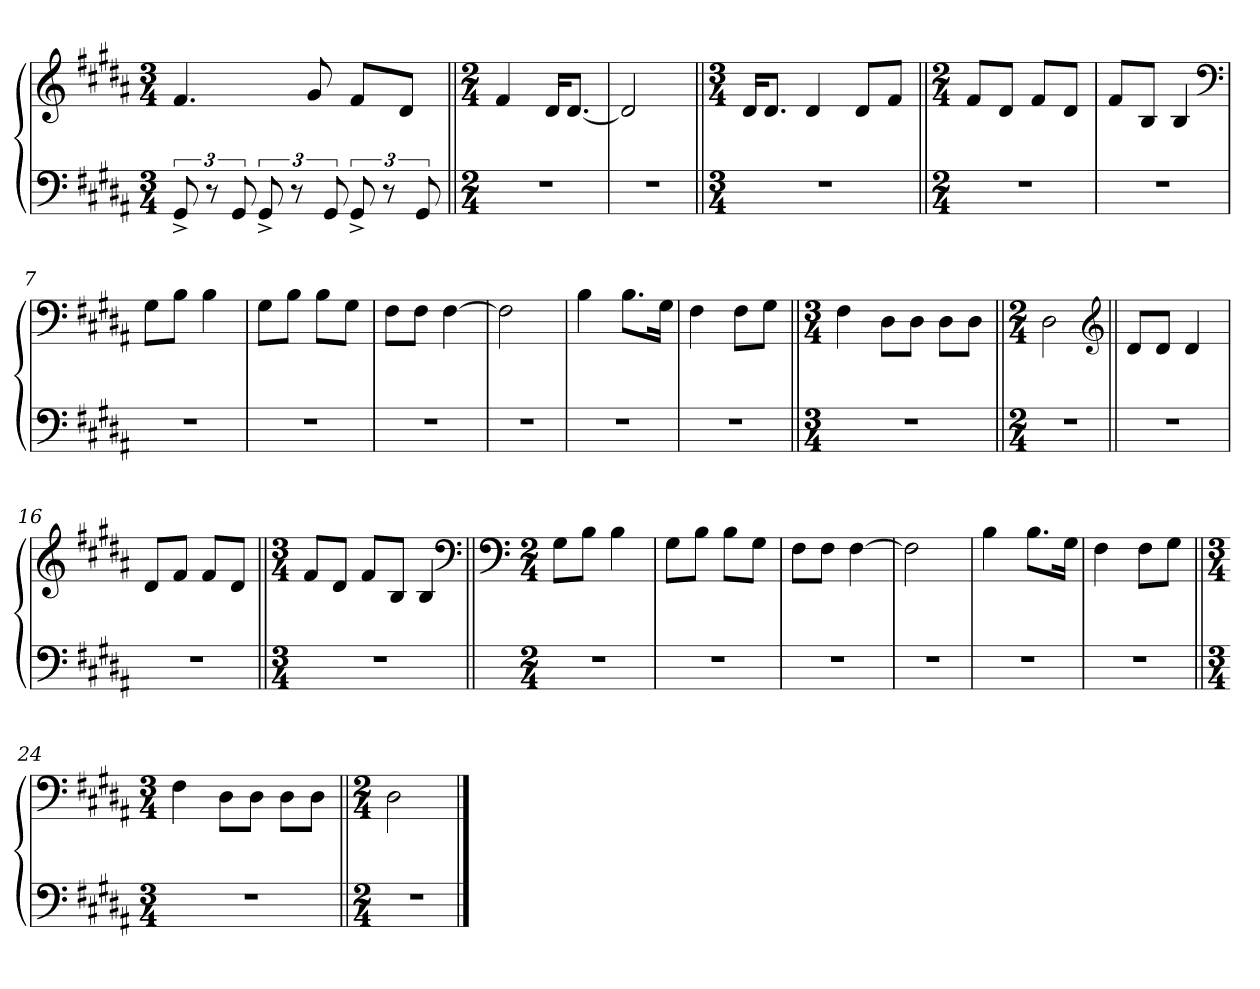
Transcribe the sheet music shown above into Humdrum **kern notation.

**kern	**kern
*part1	*part1
*staff2	*staff1
*clefF4	*clefG2
*k[f#c#g#d#a#]	*k[f#c#g#d#a#]
*M3/4	*M3/4
=1	=1
12GG#^/	4.f#/
12r	.
12GG#/	.
12GG#^/	.
12r	.
.	8g#/
12GG#/	.
12GG#^/	8f#/L
12r	.
.	8d#/J
12GG#/	.
=2||	=2||
*M2/4	*M2/4
2r	4f#/
.	16d#/KL
.	[8.d#/J
=3	=3
2r	2d#/]
=4||	=4||
*M3/4	*M3/4
2.r	16d#/KL
.	8.d#/J
.	4d#/
.	8d#/L
.	8f#/J
=5||	=5||
*M2/4	*M2/4
2r	8f#/L
.	8d#/J
.	8f#/L
.	8d#/J
=6	=6
2r	8f#/L
.	8B/J
.	4B/
*	*clefF4
=7	=7
2r	8G#\L
.	8B\J
.	4B\
=8	=8
2r	8G#\L
.	8B\J
.	8B\L
.	8G#\J
=9	=9
2r	8F#\L
.	8F#\J
.	[4F#\
=10	=10
2r	2F#\]
=11	=11
2r	4B\
.	8.B\L
.	16G#\Jk
=12	=12
2r	4F#\
.	8F#\L
.	8G#\J
=13||	=13||
*M3/4	*M3/4
2.r	4F#\
.	8D#\L
.	8D#\J
.	8D#\L
.	8D#\J
=14||	=14||
*M2/4	*M2/4
2r	2D#\
*	*clefG2
=15||	=15||
2r	8d#/L
.	8d#/J
.	4d#/
=16	=16
2r	8d#/L
.	8f#/J
.	8f#/L
.	8d#/J
=17||	=17||
*M3/4	*M3/4
2.r	8f#/L
.	8d#/J
.	8f#/L
.	8B/J
.	4B/
*	*clefF4
=18||	=18||
*	*clefF4
*M2/4	*M2/4
2r	8G#\L
.	8B\J
.	4B\
=19	=19
2r	8G#\L
.	8B\J
.	8B\L
.	8G#\J
=20	=20
2r	8F#\L
.	8F#\J
.	[4F#\
=21	=21
2r	2F#\]
=22	=22
2r	4B\
.	8.B\L
.	16G#\Jk
=23	=23
2r	4F#\
.	8F#\L
.	8G#\J
=24||	=24||
*M3/4	*M3/4
2.r	4F#\
.	8D#\L
.	8D#\J
.	8D#\L
.	8D#\J
=25||	=25||
*M2/4	*M2/4
2r	2D#\
==	==
*-	*-
